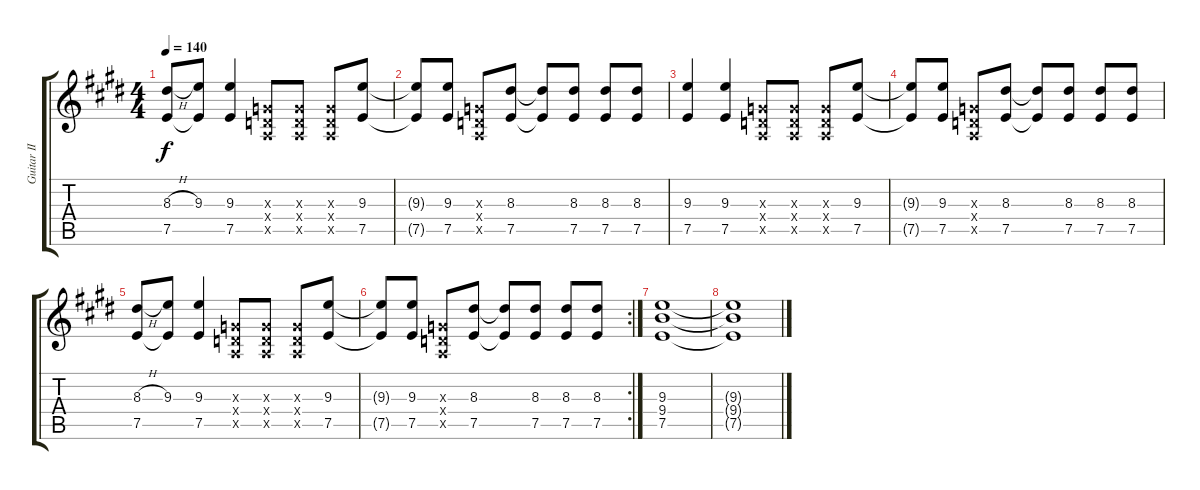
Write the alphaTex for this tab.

\track ("Guitar II" "Guitar II") {instrument overdrivenguitar}
\staff {score tabs}
\tuning (E4 B3 G3 D3 A2 E2) {hide}
\ts (4 4)
\tempo 140
\clef g2
\ks e
(8.3{h} 7.5).8{dy f} (9.3 7.5{t}).8 (9.3 7.5).4 (0.3{x} 0.4{x} 0.5{x}).8 (0.3{x} 0.4{x} 0.5{x}).8 (0.3{x} 0.4{x} 0.5{x}).8 (9.3 7.5).8 |
(9.3{t} 7.5{t}).8 (9.3 7.5).8 (0.3{x} 0.4{x} 0.5{x}).8 (8.3 7.5).8 (8.3{t} 7.5{t}).8 (8.3 7.5).8 (8.3 7.5).8 (8.3 7.5).8 |
(9.3 7.5).4 (9.3 7.5).4 (0.3{x} 0.4{x} 0.5{x}).8 (0.3{x} 0.4{x} 0.5{x}).8 (0.3{x} 0.4{x} 0.5{x}).8 (9.3 7.5).8 |
(9.3{t} 7.5{t}).8 (9.3 7.5).8 (0.3{x} 0.4{x} 0.5{x}).8 (8.3 7.5).8 (8.3{t} 7.5{t}).8 (8.3 7.5).8 (8.3 7.5).8 (8.3 7.5).8 |
(8.3{h} 7.5).8 (9.3 7.5{t}).8 (9.3 7.5).4 (0.3{x} 0.4{x} 0.5{x}).8 (0.3{x} 0.4{x} 0.5{x}).8 (0.3{x} 0.4{x} 0.5{x}).8 (9.3 7.5).8 |
\rc 2
(9.3{t} 7.5{t}).8 (9.3 7.5).8 (0.3{x} 0.4{x} 0.5{x}).8 (8.3 7.5).8 (8.3{t} 7.5{t}).8 (8.3 7.5).8 (8.3 7.5).8 (8.3 7.5).8 |
(9.3 9.4 7.5).1 |
(9.3{t} 9.4{t} 7.5{t}).1
